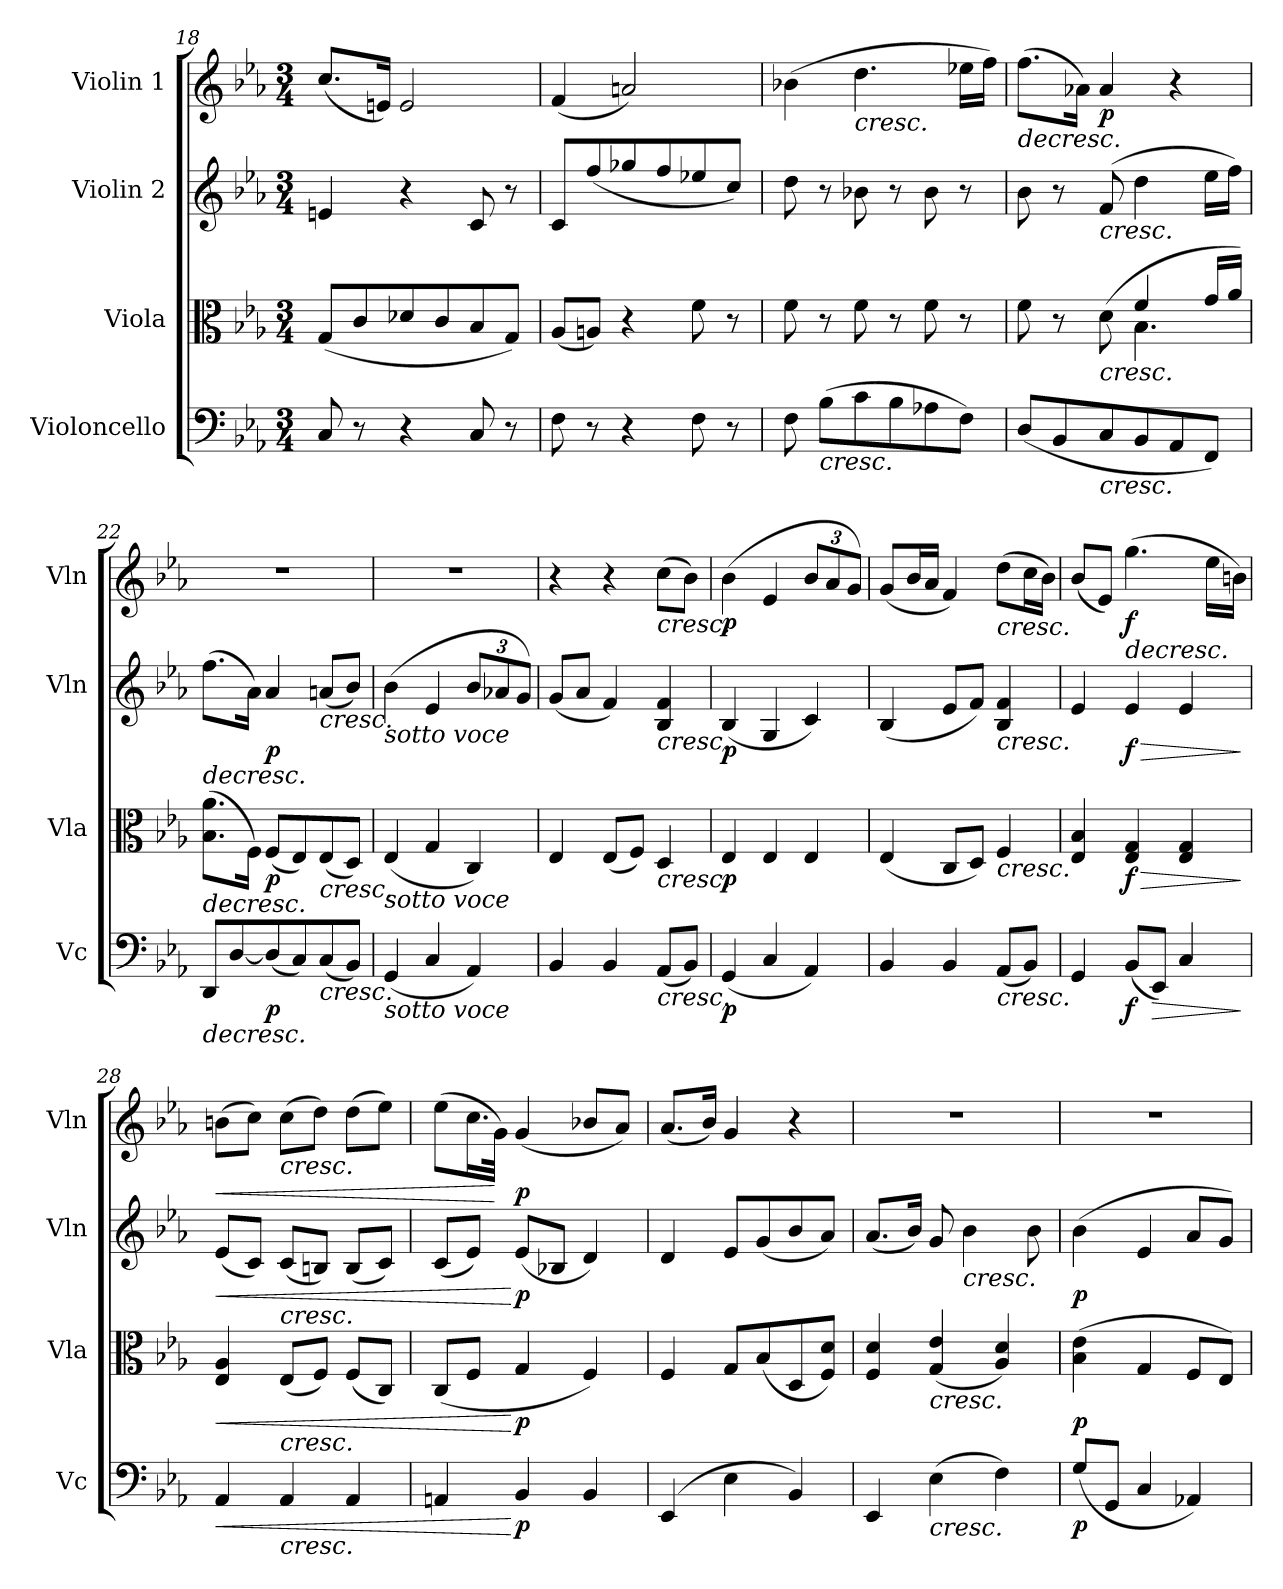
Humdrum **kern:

**kern	**dynam	**kern	**dynam	**kern	**dynam	**kern	**dynam
*part4	*part4	*part3	*part3	*part2	*part2	*part1	*part1
*staff4	*staff4	*staff3	*staff3	*staff2	*staff2	*staff1	*staff1
*I"Violoncello	*	*I"Viola	*	*I"Violin 2	*	*I"Violin 1	*
*I'Vc	*	*I'Vla	*	*I'Vln	*	*I'Vln	*
*clefF4	*	*clefC3	*	*clefG2	*	*clefG2	*
*k[b-e-a-]	*	*k[b-e-a-]	*	*k[b-e-a-]	*	*k[b-e-a-]	*
*M3/4	*	*M3/4	*	*M3/4	*	*M3/4	*
=18	=18	=18	=18	=18	=18	=18	=18
8C/	.	(8G/L	.	4en/	.	(8.cc/L	.
8r	.	8c/	.	.	.	.	.
.	.	.	.	.	.	16en/Jk)	.
4r	.	8d-X/	.	4r	.	2e/	.
.	.	8c/	.	.	.	.	.
8C/	.	8B-/	.	8c/	.	.	.
8r	.	8G/J)	.	8r	.	.	.
=19	=19	=19	=19	=19	=19	=19	=19
8F\	.	(8A-/L	.	8c/L	.	(4f/	.
8r	.	8An/J)	.	(8ff/	.	.	.
4r	.	4r	.	8gg-X/	.	2an/)	.
.	.	.	.	8ff/	.	.	.
8F\	.	8f\	.	8ee-X/	.	.	.
8r	.	8r	.	8cc/J)	.	.	.
=20	=20	=20	=20	=20	=20	=20	=20
8F\	.	8f\	.	8dd\	.	(4b-X\	.
!LO:TX:b:i:t=cresc.	!	!	!	!	!	!	!
(8B-\L	.	8r	.	8r	.	.	.
!	!	!	!	!	!	!LO:TX:b:i:t=cresc.	!
8c\	.	8f\	.	8b-X\	.	4.dd\	.
8B-\	.	8r	.	8r	.	.	.
8A-X\	.	8f\	.	8b-\	.	.	.
8F\J)	.	8r	.	8r	.	16ee-X\LL	.
.	.	.	.	.	.	16ff\JJ)	.
=21	=21	=21	=21	=21	=21	=21	=21
*	*	*^	*	*	*	*	*
!	!	!	!	!	!	!	!	!LO:HP:b
(8D/L	.	8f\	4.ryy	.	8b-\	.	(8.ff\L	>
8BB-/	.	8r	.	.	8r	.	.	.
.	.	.	.	.	.	.	16a-X\Jk)	.
!	!	!	!	!	!LO:TX:b:i:t=cresc.	!	!	!
!	!	!LO:TX:b:i:t=cresc.	!	!	!	!	!	!
!LO:TX:b:i:t=cresc.	!	!	!	!	!	!	!	!
!	!	!	!	!	!	!	!	!LO:DY:b
8C/	.	(8d\	.	.	(8f/	.	4a-/	p
8BB-/	.	4f/	4.B-\	.	4dd\	.	.	.
8AA-/	.	.	.	.	.	.	4r	.
8FF/J)	.	16g/LL	.	.	16ee-\LL	.	.	.
.	.	16a-/JJ)	.	.	16ff\JJ)	.	.	.
*	*	*v	*v	*	*	*	*	*
!!LO:LB:g=z
=22	=22	=22	=22	=22	=22	=22	=22
!	!LO:HP:b	!	!LO:HP:b	!	!LO:HP:b	!	!
8DD/L	>	(8.B-\ 8.a-\L	>	(8.ff\L	>	2.r	.
[8D/	.	.	.	.	.	.	.
.	.	16F\Jk)	.	16a-\Jk)	.	.	.
!	!LO:DY:b	!	!LO:DY:b	!	!LO:DY:b	!	!
(8D/]	p	(8F/L	p	4a-/	p	.	.
8C/)	.	8E-/)	.	.	.	.	.
!	!	!	!	!LO:TX:b:i:t=cresc.	!	!	!
!	!	!LO:TX:b:i:t=cresc.	!	!	!	!	!
!LO:TX:b:i:t=cresc.	!	!	!	!	!	!	!
(8C/	.	(8E-/	.	(8an/L	.	.	.
8BB-/J)	.	8D/J)	.	8b-/J)	.	.	.
!!LO:PB:g=z
=23	=23	=23	=23	=23	=23	=23	=23
!	!	!	!	!LO:TX:b:i:t=sotto voce	!	!	!
!	!	!LO:TX:b:i:t=sotto voce	!	!	!	!	!
!LO:TX:b:i:t=sotto voce	!	!	!	!	!	!	!
(4GG/	.	(4E-/	.	(4b-\	.	2.r	.
4C/	.	4G/	.	4e-/	.	.	.
*	*	*	*	*Xbrackettup	*	*	*
4AA-/)	.	4C/)	.	12b-/L	.	.	.
.	.	.	.	12a-X/	.	.	.
.	.	.	.	12g/J)	.	.	.
=24	=24	=24	=24	=24	=24	=24	=24
4BB-/	.	4E-/	.	(8g/L	.	4r	.
.	.	.	.	8a-/J	.	.	.
4BB-/	.	(8E-/L	.	4f/)	.	4r	.
.	.	8F/J)	.	.	.	.	.
!	!	!	!	!LO:TX:b:i:t=cresc.	!	!	!
!	!	!LO:TX:b:i:t=cresc.	!	!	!	!	!
!LO:TX:b:i:t=cresc.	!	!	!	!	!	!	!
!	!	!	!	!	!	!	!LO:HP:b
(8AA-/L	.	4D/	.	4B-/ 4f/	.	(8cc\L	<
8BB-/J)	.	.	.	.	.	8b-\J)	.
.	.	.	.	.	.	.	]
=25	=25	=25	=25	=25	=25	=25	=25
!	!LO:DY:b	!	!LO:DY:b	!	!LO:DY:b	!	!LO:DY:b
(4GG/	p	4E-/	p	(4B-/	p	(4b-\	p
4C/	.	4E-/	.	4G/	.	4e-/	.
*	*	*	*	*	*	*Xbrackettup	*
4AA-/)	.	4E-/	.	4c/)	.	12b-/L	.
.	.	.	.	.	.	12a-/	.
.	.	.	.	.	.	12g/J)	.
=26	=26	=26	=26	=26	=26	=26	=26
4BB-/	.	(4E-/	.	(4B-/	.	(8g/L	.
.	.	.	.	.	.	16b-/L	.
.	.	.	.	.	.	16a-/JJ	.
4BB-/	.	8C/L	.	8e-/L	.	4f/)	.
.	.	8D/J)	.	8f/J)	.	.	.
!	!	!	!	!	!	!LO:TX:b:i:t=cresc.	!
!	!	!	!	!LO:TX:b:i:t=cresc.	!	!	!
!	!	!LO:TX:b:i:t=cresc.	!	!	!	!	!
!LO:TX:b:i:t=cresc.	!	!	!	!	!	!	!
(8AA-/L	.	4F/	.	4B-/ 4f/	.	(8dd\L	.
8BB-/J)	.	.	.	.	.	16cc\L	.
.	.	.	.	.	.	16b-\JJ)	.
=27	=27	=27	=27	=27	=27	=27	=27
4GG/	.	4E-/ 4B-/	.	4e-/	.	(8b-/L	.
.	.	.	.	.	.	8e-/J)	.
!	!LO:DY:b	!	!LO:HP:b	!	!LO:HP:b	!	!LO:HP:b
!	!	!	!LO:DY:n=1:b	!	!LO:DY:n=1:b	!	!LO:DY:n=1:b
(8BB-/L	f	4E-/ 4G/	> f	4e-/	> f	(4.gg\	> f
!	!LO:HP:b	!	!	!	!	!	!
8EE-/J)	>	.	.	.	.	.	.
4C/	.	4E-/ 4G/	.	4e-/	.	.	.
.	.	.	.	.	.	16ee-\LL	.
.	.	.	.	.	.	16bn\JJ)	.
.	]	.	]	.	]	.	[
=28	=28	=28	=28	=28	=28	=28	=28
!	!LO:HP:b	!	!LO:HP:b	!	!LO:HP:b	!	!LO:HP:b
4AA-/	<	4E-/ 4A-/	<	(8e-/L	<	(8bn\L	<
.	.	.	.	8c/J)	.	8cc\J)	.
!	!	!	!	!	!	!LO:TX:b:i:t=cresc.	!
!	!	!	!	!LO:TX:b:i:t=cresc.	!	!	!
!	!	!LO:TX:b:i:t=cresc.	!	!	!	!	!
!LO:TX:b:i:t=cresc.	!	!	!	!	!	!	!
4AA-/	]	(8E-/L	]	(8c/L	]	(8cc\L	]
.	.	8F/J)	.	8Bn/J)	.	8dd\J)	.
4AA-/	.	(8F/L	.	(8B/L	.	(8dd\L	.
.	.	8C/J)	.	8c/J)	.	8ee-\J)	.
!!LO:LB:g=z
=29	=29	=29	=29	=29	=29	=29	=29
4AAn/	.	(8C/L	.	(8c/L	.	(8ee-\L	.
.	.	8F/J	.	8e-/J)	.	16.cc\L	.
.	.	.	.	.	.	32g\JJk)	[
!	!LO:DY:n=1:b	!	!LO:DY:n=1:b	!	!LO:DY:n=1:b	!	!LO:DY:b
4BB-/	[ p	4G/	[ p	(8e-/L	[ p	(4g/	p
.	.	.	.	8B-X/J	.	.	.
4BB-/	.	4F/)	.	4d/)	.	8b-X/L	.
.	.	.	.	.	.	8a-/J)	.
!!LO:LB:g=z
=30	=30	=30	=30	=30	=30	=30	=30
(4EE-/	.	4F/	.	4d/	.	(8.a-/L	.
.	.	.	.	.	.	16b-/Jk)	.
4E-\	.	8G/L	.	8e-/L	.	4g/	.
.	.	(8B-/	.	(8g/	.	.	.
4BB-/)	.	8D/	.	8b-/	.	4r	.
.	.	8F/ 8d/J)	.	8a-/J)	.	.	.
=31	=31	=31	=31	=31	=31	=31	=31
4EE-/	.	4F/ 4d/	.	(8.a-/L	.	2.r	.
.	.	.	.	16b-/Jk)	.	.	.
!	!	!LO:TX:b:i:t=cresc.	!	!	!	!	!
!LO:TX:b:i:t=cresc.	!	!	!	!	!	!	!
(4E-\	.	(4G/ 4e-/	.	8g/	.	.	.
!	!	!	!	!LO:TX:b:i:t=cresc.	!	!	!
.	.	.	.	4b-\	.	.	.
4F\)	.	4A-/ 4d/)	.	.	.	.	.
.	.	.	.	8b-\	.	.	.
=32	=32	=32	=32	=32	=32	=32	=32
!	!LO:DY:b	!	!LO:DY:b	!	!LO:DY:b	!	!
(8G/L	p	(4B-\ 4e-\	p	(4b-\	p	2.r	.
8GG/J	.	.	.	.	.	.	.
4C/	.	4G/	.	4e-/	.	.	.
4AA-X/)	.	8F/L	.	8a-/L	.	.	.
.	.	8E-/J)	.	8g/J)	.	.	.
=	=	=	=	=	=	=	=
*-	*-	*-	*-	*-	*-	*-	*-
